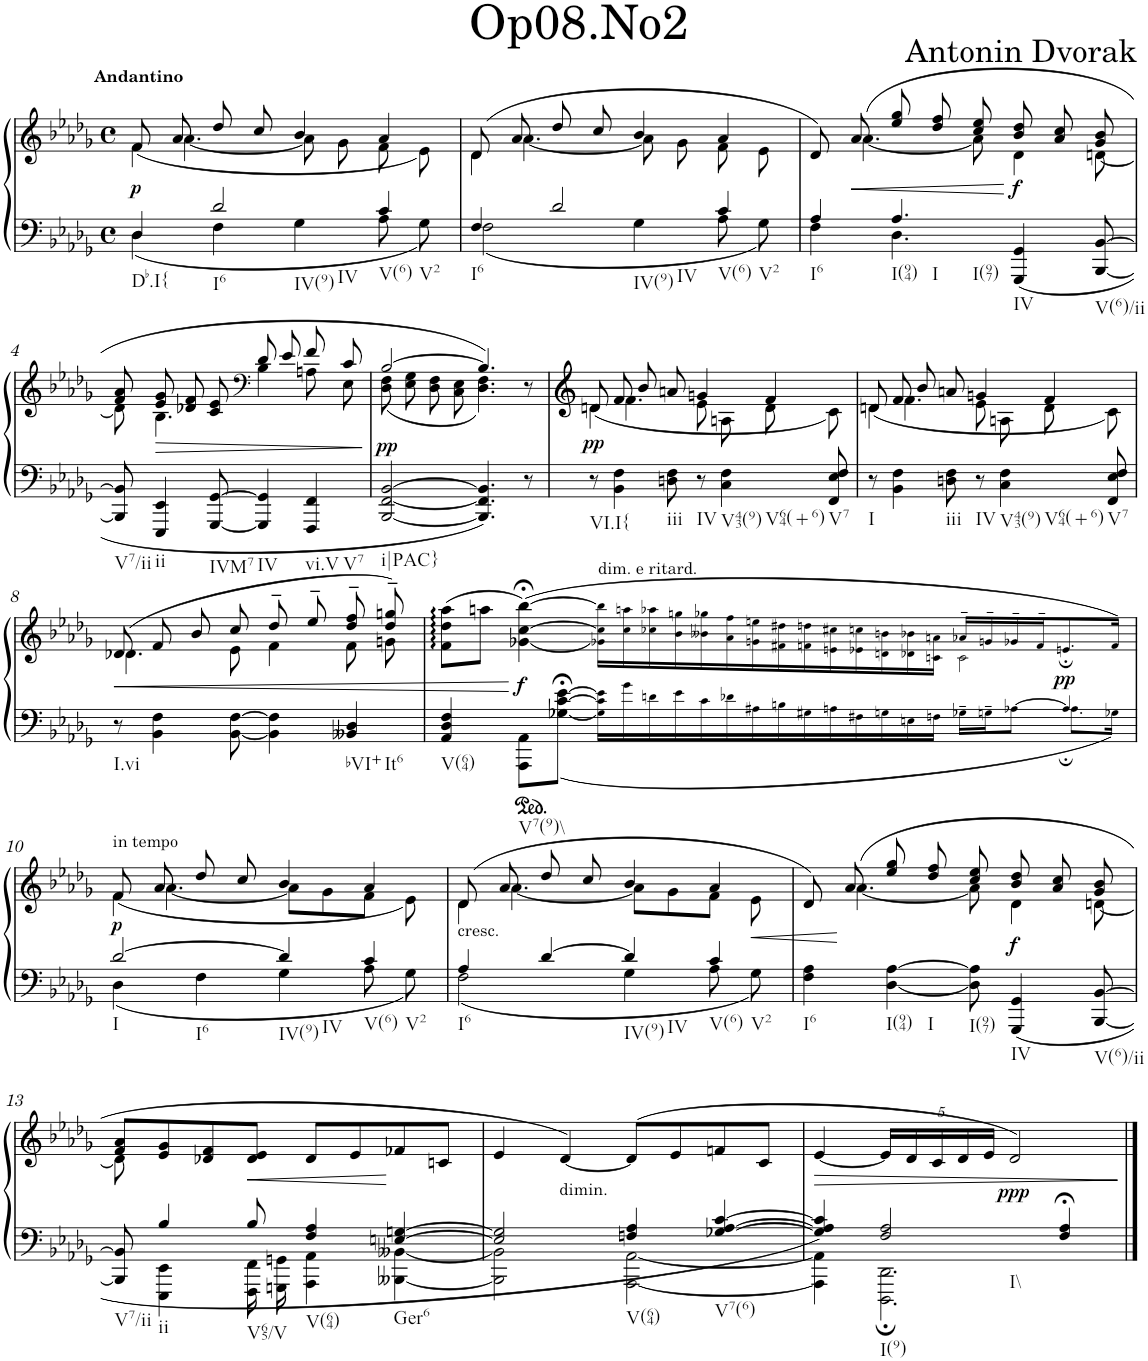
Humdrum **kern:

**kern	**kern	**dynam
*part1	*part1	*part1
*staff2	*staff1	*staff1/2
*I"Piano	*	*
*I'Pno.	*	*
*clefF4	*clefG2	*
*k[b-e-a-d-g-]	*k[b-e-a-d-g-]	*
*M4/4	*M4/4	*
*met(c)	*met(c)	*
=1	=1	=1
*^	*^	*
*	*	*	*^	*
!	!	!LO:TX:a:B:t=Andantino	!	!	!
!LO:TX:b:t=Db.I{	!	!	!	!	!
!	!	!	!	!	!LO:DY:b
4D-/	4D-\	(8f/	8ryy	4f\	p
.	.	8a-/	[4.a-\	.	.
!LO:TX:b:t=I6	!	!	!	!	!
!LO:TX:b:t=IV(9)	!	!	!	!	!
!LO:TX:b:t=IV	!	!	!	!	!
2d-/	4F\	8dd-/	.	2.ryy	.
.	.	8cc/	.	.	.
.	4G-\	4b-/	8a-\]	.	.
.	.	.	8g-\	.	.
!LO:TX:b:t=V(6)	!	!	!	!	!
!LO:TX:b:t=V2	!	!	!	!	!
4c/	8A-\	4a-/	8f\	.	.
.	8G-\	.	8e-\)	.	.
=2	=2	=2	=2	=2	=2
!LO:TX:b:t=I6	!	!	!	!	!
4F/	2F\	(8d-/	8ryy	4d-\	.
.	.	8a-/	[4.a-\	.	.
!LO:TX:b:t=IV(9)	!	!	!	!	!
!LO:TX:b:t=IV	!	!	!	!	!
2d-/	.	8dd-/	.	2.ryy	.
.	.	8cc/	.	.	.
.	4G-\	4b-/	8a-\]	.	.
.	.	.	8g-\	.	.
!LO:TX:b:t=V(6)	!	!	!	!	!
!LO:TX:b:t=V2	!	!	!	!	!
4c/	8A-\	4a-/	8f\	.	.
.	8G-\	.	8e-\	.	.
*	*	*	*v	*v	*
=3	=3	=3	=3	=3
!LO:TX:b:t=I6	!	!	!	!
4A-/	4F\	8d-/)	8ryy	.
!	!	!	!	!LO:HP:b
.	.	(8a-/	[4.a-\	<
!LO:TX:b:t=I(94)	!	!	!	!
!LO:TX:b:t=I	!	!	!	!
!LO:TX:b:t=I(97)	!	!	!	!
4.A-/	4.D-\	8ee-/ 8gg-/	.	.
.	.	8dd-/ 8ff/	.	.
.	.	8cc/ 8ee-/	8a-\]	.
!LO:TX:b:t=IV	!	!	!	!
!	!	!	!	!LO:DY:n=1:b
4GGG-/ 4GG-/	4.ryy	8b-/ 8dd-/	4d-\	[ f
.	.	8a-/ 8cc/	.	.
!LO:TX:b:t=V(6)/ii	!	!	!	!
[8BBB-/ [8BB-/	.	8g-/ 8b-/	[8dn\	.
*v	*v	*	*	*
!!LO:LB:g=z	!!
=4	=4	=4	=4
!LO:TX:b:t=V7/ii	!	!	!
8BBB-/] 8BB-/]	8f/ 8a-/	8d\]	.
!LO:TX:b:t=ii	!	!	!
!	!	!	!LO:HP:b
4EEE-/ 4EE-/	8e-/ 8g-/	4.B-\	>
.	8d-X/ 8f/	.	.
!LO:TX:b:t=IVM7	!	!	!
[8GGG-/ [8GG-/	8c/ 8e-/	.	.
*	*clefF4	*	*
!LO:TX:b:t=IV	!	!	!
4GGG-/] 4GG-/]	8d-/	4B-\	.
.	8e-/	.	.
!LO:TX:b:t=vi.V	!	!	!
!LO:TX:b:t=V7	!	!	!
4FFF/ 4FF/	8f/	8An\	.
.	8c/	8E-\	.
*	*v	*v	*
.	.	]
=5	=5	=5
*	*^	*
!LO:TX:b:t=i|PAC}	!	!	!
!	!	!	!LO:DY:b
[2BBB-/ [2FF/ [2BB-/	[2B-/	(8D-\ 8F\	pp
.	.	8E-\ 8G-\	.
.	.	8D-\ 8F\	.
.	.	8C\ 8E-\	.
4.BBB-/] 4.FF/] 4.BB-/]	4.B-/])	4.D-\ 4.F\)	.
8r	8r	8ryy	.
=6	=6	=6	=6
*	*	*^	*
!LO:TX:b:t=VI.I{	!	!	!	!
!	!	!	!	!LO:DY:b
8r	(8dn/	8ryy	4dn\	pp
4BB-\ 4F\	8f/	4.f\	.	.
.	8b-/	.	2.ryy	.
!LO:TX:b:t=iii	!	!	!	!
8Dn\ 8F\	8an/	.	.	.
!LO:TX:b:t=IV	!	!	!	!
8r	4gn/	8e-\	.	.
!LO:TX:b:t=V43(9)	!	!	!	!
!LO:TX:b:t=V64(+6)	!	!	!	!
4C\ 4F\	.	8An\	.	.
.	4f/	8d\	.	.
!LO:TX:b:t=V7	!	!	!	!
8FF/ 8E-/ 8F/	.	8c\)	.	.
=7	=7	=7	=7	=7
!LO:TX:b:t=I	!	!	!	!
8r	(8dn/	8ryy	4d\	.
4BB-\ 4F\	8f/	4.f\	.	.
.	8b-/	.	2.ryy	.
!LO:TX:b:t=iii	!	!	!	!
8Dn\ 8F\	8an/	.	.	.
!LO:TX:b:t=IV	!	!	!	!
8r	4gn/	8e-\	.	.
!LO:TX:b:t=V43(9)	!	!	!	!
!LO:TX:b:t=V64(+6)	!	!	!	!
4C\ 4F\	.	8An\	.	.
.	4f/	8d\	.	.
!LO:TX:b:t=V7	!	!	!	!
8FF/ 8E-/ 8F/	.	8c\)	.	.
*	*	*v	*v	*
!!LO:LB:g=z
=8	=8	=8	=8
!LO:TX:b:t=I.vi	!	!	!
!	!	!	!LO:HP:b
8r	(8d-X/	4.d-X\	<
4BB-\ 4F\	8f/	.	.
.	8b-/	.	.
[8BB-\ [8F\	8cc/	8e-\	.
4BB-\] 4F\]	8dd-~/	4f\	.
.	8ee-~/	.	.
!LO:TX:b:t=bVI+	!	!	!
!LO:TX:b:t=It6	!	!	!
4BB--X/ 4D-/	8dd-/~ 8ff/~	8f\	.
.	8dd-/~ 8ggn/~)	8gn\	.
=9	=9	=9	=9
*^	*	*	*
!LO:TX:b:t=V(64)	!	!	!	!
4AA-/ 4D-/ 4F/	8ryy	(>8f\: 8dd-\: 8aa-\:L	4.ryy	.
*v	*v	*	*	*
.	8aan\J	.	.
!LO:TX:b:t=V7(9)\\	!	!	!
!	!	!	!LO:DY:n=1:b
8AAA-\ 8AA-\L	([4g-X\;< [4cc\;< [4bb-\;<)	.	[ f
*	*v	*v	*
[8G-X\;< [8c\;< [8e-\;<J	.	.
16G-!\] 16c!\] 16e-!\]LL	16g-X!\] 16cc!\] 16bb-!\]LL	.
!	!LO:TX:a:t=dim. e ritard.	!
16g-!\	16cc!\ 16aan!\	.
16dn!\	16cc-X!\ 16aa-X!\	.
16e-!\	16b-!\ 16ggn!\	.
16c!\	16b--X!\ 16gg-X!\	.
16d-X!\	16a-!\ 16ff!\	.
16A#X!\	16gn!\ 16een!\	.
16Bn!\	16f#X!\ 16dd#X!\	.
16G#X!\	16fn!\ 16ddn!\	.
16An!\	16en!\ 16cc#X!\	.
16F#X!\	16e-X!\ 16ccn!\	.
16Gn!\	16dn!\ 16bn!\	.
16En!\	16d-X!\ 16b-X!\	.
16Fn!\JJ	16cn!\ 16an!\JJ	.
*	*^	*
16G-X~!\LL	16a-X~!/LL	2c!\	.
16Gn~!\J	16gn~!/	.	.
[8A-X!\J	16g-X~!/	.	.
.	16f~!/J	.	.
*^	*	*	*
!	!	!	!	!LO:DY:n=2:b
4A-;!/]	8.A-!\L	8.en;!/	.	pp
.	16G-X!\Jk	16f!/Jk)	.	.
!!LO:LB:g=z
=10	=10	=10	=10	=10
*	*	*	*^	*
!	!	!LO:TX:a:t=in tempo	!	!	!
!LO:TX:b:t=I	!	!	!	!	!
!LO:TX:b:t=I6	!	!	!	!	!
!	!	!	!	!	!LO:DY:b
[2d-/	4D-\	(8f/	8ryy	4f\	p
.	.	8a-/	[4.a-\	.	.
.	4F\	8dd-/	.	2.ryy	.
.	.	8cc/	.	.	.
!LO:TX:b:t=IV(9)	!	!	!	!	!
!LO:TX:b:t=IV	!	!	!	!	!
4d-/]	4G-\	4b-/	8a-\L]	.	.
.	.	.	8g-\	.	.
!LO:TX:b:t=V(6)	!	!	!	!	!
!LO:TX:b:t=V2	!	!	!	!	!
4c/	8A-\	4a-/	8f\J	.	.
.	8G-\	.	8e-\)	.	.
=11	=11	=11	=11	=11	=11
!	!	!LO:TX:b:t=cresc.	!	!	!
!LO:TX:b:t=I6	!	!	!	!	!
4A-/	2F\	(8d-/	8ryy	4d-\	.
.	.	8a-/	[4.a-\	.	.
[4d-/	.	8dd-/	.	2.ryy	.
.	.	8cc/	.	.	.
!LO:TX:b:t=IV(9)	!	!	!	!	!
!LO:TX:b:t=IV	!	!	!	!	!
4d-/]	4G-\	4b-/	8a-\L]	.	.
.	.	.	8g-\	.	.
!LO:TX:b:t=V(6)	!	!	!	!	!
!LO:TX:b:t=V2	!	!	!	!	!
4c/	8A-\	4a-/	8f\J	.	.
!	!	!	!	!	!LO:HP:b
.	8G-\	.	8e-\	.	<
*	*	*	*v	*v	*
=12	=12	=12	=12	=12
!LO:TX:b:t=I6	!	!	!	!
*v	*v	*	*	*
4F\ 4A-\	8d-/)	8ryy	.
.	(8a-/	[4.a-\	[
!LO:TX:b:t=I(94)	!	!	!
!LO:TX:b:t=I	!	!	!
[4D-\ [4A-\	8ee-/ 8gg-/	.	.
.	8dd-/ 8ff/	.	.
!LO:TX:b:t=I(97)	!	!	!
8D-\] 8A-\]	8cc/ 8ee-/	8a-\]	.
!LO:TX:b:t=IV	!	!	!
!	!	!	!LO:DY:b
4GGG-/ 4GG-/	8b-/ 8dd-/	4d-\	f
.	8a-/ 8cc/	.	.
!LO:TX:b:t=V(6)/ii	!	!	!
[8BBB-/ [8BB-/	8g-/ 8b-/	[8dn\	.
!!LO:LB:g=z	!!
=13	=13	=13	=13
*^	*	*	*
!LO:TX:b:t=V7/ii	!	!	!	!
8BBB-/] 8BB-/]	8ryy	8f/ 8a-/L	8d\]	.
!LO:TX:b:t=ii	!	!	!	!
4B-/	4EEE-\ 4EE-\	8e-/ 8g-/	2..ryy	.
.	.	8d-X/ 8f/	.	.
!LO:TX:b:t=V65/V	!	!	!	!
!	!	!	!	!LO:HP:b
8B-/	16FFF\ 16FF\	8d-/ 8e-/J	.	<
.	16GGGn\ 16GGn\	.	.	.
!LO:TX:b:t=V(64)	!	!	!	!
4F/ 4A-/	4AAA-\ 4AA-\	8d-/L	.	.
.	.	8e-/	.	.
!LO:TX:b:t=Ger6	!	!	!	!
[4En/ [4Gn/	[4BBB--X\ [4BB--X\	8f-X/	.	[
.	.	8cn/J	.	.
*	*	*v	*v	*
=14	=14	=14	=14
2E/] 2G/]	2BBB--\] 2BB--\]	4e-/	.
!	!	!LO:TX:b:t=dimin.	!
.	.	[4d-/)	.
!LO:TX:b:t=V(64)	!	!	!
4Fn/ 4A-/	[2AAA-\ [2AA-\	(>8d-/L]	.
.	.	8e-/	.
!LO:TX:b:t=V7(6)	!	!	!
[4G-X/ [4A-/ [4c/	.	8fn/	.
.	.	8c/J	.
=15	=15	=15	=15
!	!	!	!LO:HP:b
4G-/] 4A-/] 4c/]	4AAA-\] 4AA-\]	[4e-/	>
*	*	*Xbrackettup	*
!LO:TX:b:t=I(9)	!	!	!
!LO:TX:b:t=I\\	!	!	!
2F/ 2A-/	2.DDD-\; 2.DD-\;	20e-/LL]	.
.	.	20d-/	.
.	.	20c/	.
.	.	20d-/	.
.	.	20e-/JJ	.
!	!	!	!LO:DY:b
.	.	2d-/)	ppp
4F/;< 4A-/;<	.	.	.
*v	*v	*	*
.	.	]
==	==	==
*-	*-	*-
